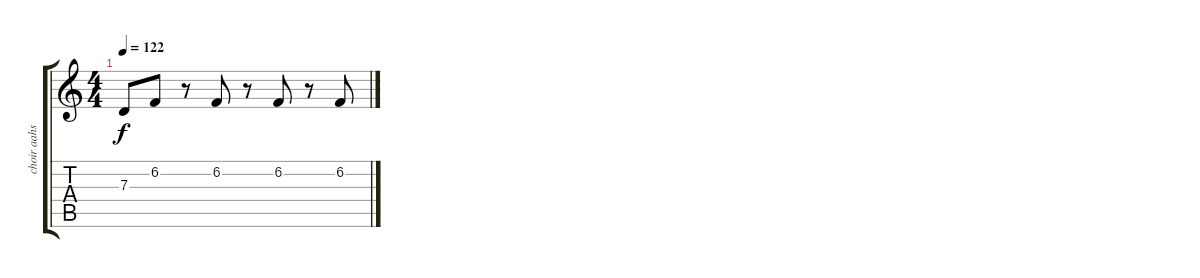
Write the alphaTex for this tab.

\track ("choir aahs" "choir aahs") {instrument blownbottle}
\staff {score tabs}
\tuning (E4 B3 G3 D3 A2 E2) {hide}
\ts (4 4)
\tempo 122
\clef g2
\ks c
7.3.8{dy f} 6.2.8 r.8 6.2.8 r.8 6.2.8 r.8 6.2.8
